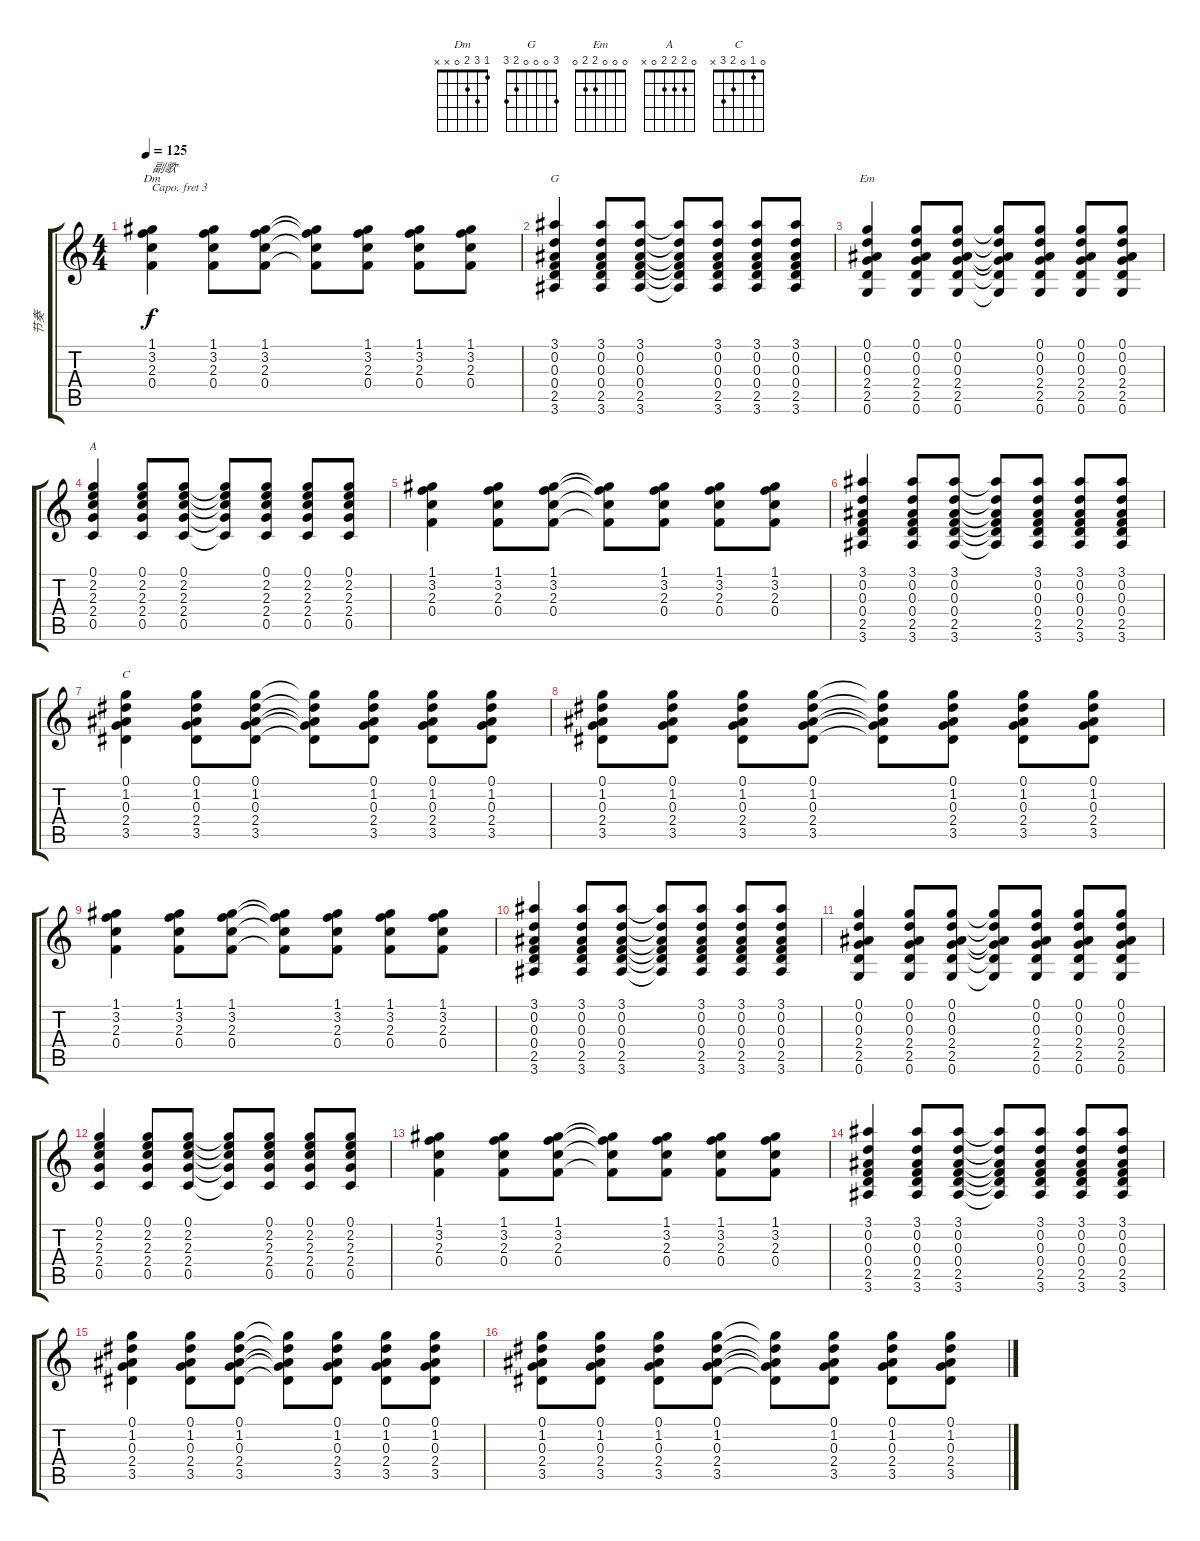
\track ("节奏" "节奏") {instrument acousticguitarsteel}
\staff {score tabs}
\capo 3
\tuning (E4 B3 G3 D3 A2 E2) {hide}
\chord ("Dm" 1 3 2 0 x x)
\chord ("G" 3 0 0 0 2 3)
\chord ("Em" 0 0 0 2 2 0)
\chord ("A" 0 2 2 2 0 x)
\chord ("C" 0 1 0 2 3 x)
\ts (4 4)
\tempo 125
\clef g2
\ks c
(1.1 3.2 2.3 0.4).4{ch "Dm" txt "副歌" dy f} (1.1 3.2 2.3 0.4).8 (1.1 3.2 2.3 0.4).8 (1.1{t} 3.2{t} 2.3{t} 0.4{t}).8 (1.1 3.2 2.3 0.4).8 (1.1 3.2 2.3 0.4).8 (1.1 3.2 2.3 0.4).8 |
(3.1 0.2 0.3 0.4 2.5 3.6).4{ch "G"} (3.1 0.2 0.3 0.4 2.5 3.6).8 (3.1 0.2 0.3 0.4 2.5 3.6).8 (3.1{t} 0.2{t} 0.3{t} 0.4{t} 2.5{t} 3.6{t}).8 (3.1 0.2 0.3 0.4 2.5 3.6).8 (3.1 0.2 0.3 0.4 2.5 3.6).8 (3.1 0.2 0.3 0.4 2.5 3.6).8 |
(0.1 0.2 0.3 2.4 2.5 0.6).4{ch "Em"} (0.1 0.2 0.3 2.4 2.5 0.6).8 (0.1 0.2 0.3 2.4 2.5 0.6).8 (0.1{t} 0.2{t} 0.3{t} 2.4{t} 2.5{t} 0.6{t}).8 (0.1 0.2 0.3 2.4 2.5 0.6).8 (0.1 0.2 0.3 2.4 2.5 0.6).8 (0.1 0.2 0.3 2.4 2.5 0.6).8 |
(0.1 2.2 2.3 2.4 0.5).4{ch "A"} (0.1 2.2 2.3 2.4 0.5).8 (0.1 2.2 2.3 2.4 0.5).8 (0.1{t} 2.2{t} 2.3{t} 2.4{t} 0.5{t}).8 (0.1 2.2 2.3 2.4 0.5).8 (0.1 2.2 2.3 2.4 0.5).8 (0.1 2.2 2.3 2.4 0.5).8 |
(1.1 3.2 2.3 0.4).4 (1.1 3.2 2.3 0.4).8 (1.1 3.2 2.3 0.4).8 (1.1{t} 3.2{t} 2.3{t} 0.4{t}).8 (1.1 3.2 2.3 0.4).8 (1.1 3.2 2.3 0.4).8 (1.1 3.2 2.3 0.4).8 |
(3.1 0.2 0.3 0.4 2.5 3.6).4 (3.1 0.2 0.3 0.4 2.5 3.6).8 (3.1 0.2 0.3 0.4 2.5 3.6).8 (3.1{t} 0.2{t} 0.3{t} 0.4{t} 2.5{t} 3.6{t}).8 (3.1 0.2 0.3 0.4 2.5 3.6).8 (3.1 0.2 0.3 0.4 2.5 3.6).8 (3.1 0.2 0.3 0.4 2.5 3.6).8 |
(0.1 1.2 0.3 2.4 3.5).4{ch "C"} (0.1 1.2 0.3 2.4 3.5).8 (0.1 1.2 0.3 2.4 3.5).8 (0.1{t} 1.2{t} 0.3{t} 2.4{t} 3.5{t}).8 (0.1 1.2 0.3 2.4 3.5).8 (0.1 1.2 0.3 2.4 3.5).8 (0.1 1.2 0.3 2.4 3.5).8 |
(0.1 1.2 0.3 2.4 3.5).8 (0.1 1.2 0.3 2.4 3.5).8 (0.1 1.2 0.3 2.4 3.5).8 (0.1 1.2 0.3 2.4 3.5).8 (0.1{t} 1.2{t} 0.3{t} 2.4{t} 3.5{t}).8 (0.1 1.2 0.3 2.4 3.5).8 (0.1 1.2 0.3 2.4 3.5).8 (0.1 1.2 0.3 2.4 3.5).8 |
(1.1 3.2 2.3 0.4).4 (1.1 3.2 2.3 0.4).8 (1.1 3.2 2.3 0.4).8 (1.1{t} 3.2{t} 2.3{t} 0.4{t}).8 (1.1 3.2 2.3 0.4).8 (1.1 3.2 2.3 0.4).8 (1.1 3.2 2.3 0.4).8 |
(3.1 0.2 0.3 0.4 2.5 3.6).4 (3.1 0.2 0.3 0.4 2.5 3.6).8 (3.1 0.2 0.3 0.4 2.5 3.6).8 (3.1{t} 0.2{t} 0.3{t} 0.4{t} 2.5{t} 3.6{t}).8 (3.1 0.2 0.3 0.4 2.5 3.6).8 (3.1 0.2 0.3 0.4 2.5 3.6).8 (3.1 0.2 0.3 0.4 2.5 3.6).8 |
(0.1 0.2 0.3 2.4 2.5 0.6).4 (0.1 0.2 0.3 2.4 2.5 0.6).8 (0.1 0.2 0.3 2.4 2.5 0.6).8 (0.1{t} 0.2{t} 0.3{t} 2.4{t} 2.5{t} 0.6{t}).8 (0.1 0.2 0.3 2.4 2.5 0.6).8 (0.1 0.2 0.3 2.4 2.5 0.6).8 (0.1 0.2 0.3 2.4 2.5 0.6).8 |
(0.1 2.2 2.3 2.4 0.5).4 (0.1 2.2 2.3 2.4 0.5).8 (0.1 2.2 2.3 2.4 0.5).8 (0.1{t} 2.2{t} 2.3{t} 2.4{t} 0.5{t}).8 (0.1 2.2 2.3 2.4 0.5).8 (0.1 2.2 2.3 2.4 0.5).8 (0.1 2.2 2.3 2.4 0.5).8 |
(1.1 3.2 2.3 0.4).4 (1.1 3.2 2.3 0.4).8 (1.1 3.2 2.3 0.4).8 (1.1{t} 3.2{t} 2.3{t} 0.4{t}).8 (1.1 3.2 2.3 0.4).8 (1.1 3.2 2.3 0.4).8 (1.1 3.2 2.3 0.4).8 |
(3.1 0.2 0.3 0.4 2.5 3.6).4 (3.1 0.2 0.3 0.4 2.5 3.6).8 (3.1 0.2 0.3 0.4 2.5 3.6).8 (3.1{t} 0.2{t} 0.3{t} 0.4{t} 2.5{t} 3.6{t}).8 (3.1 0.2 0.3 0.4 2.5 3.6).8 (3.1 0.2 0.3 0.4 2.5 3.6).8 (3.1 0.2 0.3 0.4 2.5 3.6).8 |
(0.1 1.2 0.3 2.4 3.5).4 (0.1 1.2 0.3 2.4 3.5).8 (0.1 1.2 0.3 2.4 3.5).8 (0.1{t} 1.2{t} 0.3{t} 2.4{t} 3.5{t}).8 (0.1 1.2 0.3 2.4 3.5).8 (0.1 1.2 0.3 2.4 3.5).8 (0.1 1.2 0.3 2.4 3.5).8 |
(0.1 1.2 0.3 2.4 3.5).8 (0.1 1.2 0.3 2.4 3.5).8 (0.1 1.2 0.3 2.4 3.5).8 (0.1 1.2 0.3 2.4 3.5).8 (0.1{t} 1.2{t} 0.3{t} 2.4{t} 3.5{t}).8 (0.1 1.2 0.3 2.4 3.5).8 (0.1 1.2 0.3 2.4 3.5).8 (0.1 1.2 0.3 2.4 3.5).8
